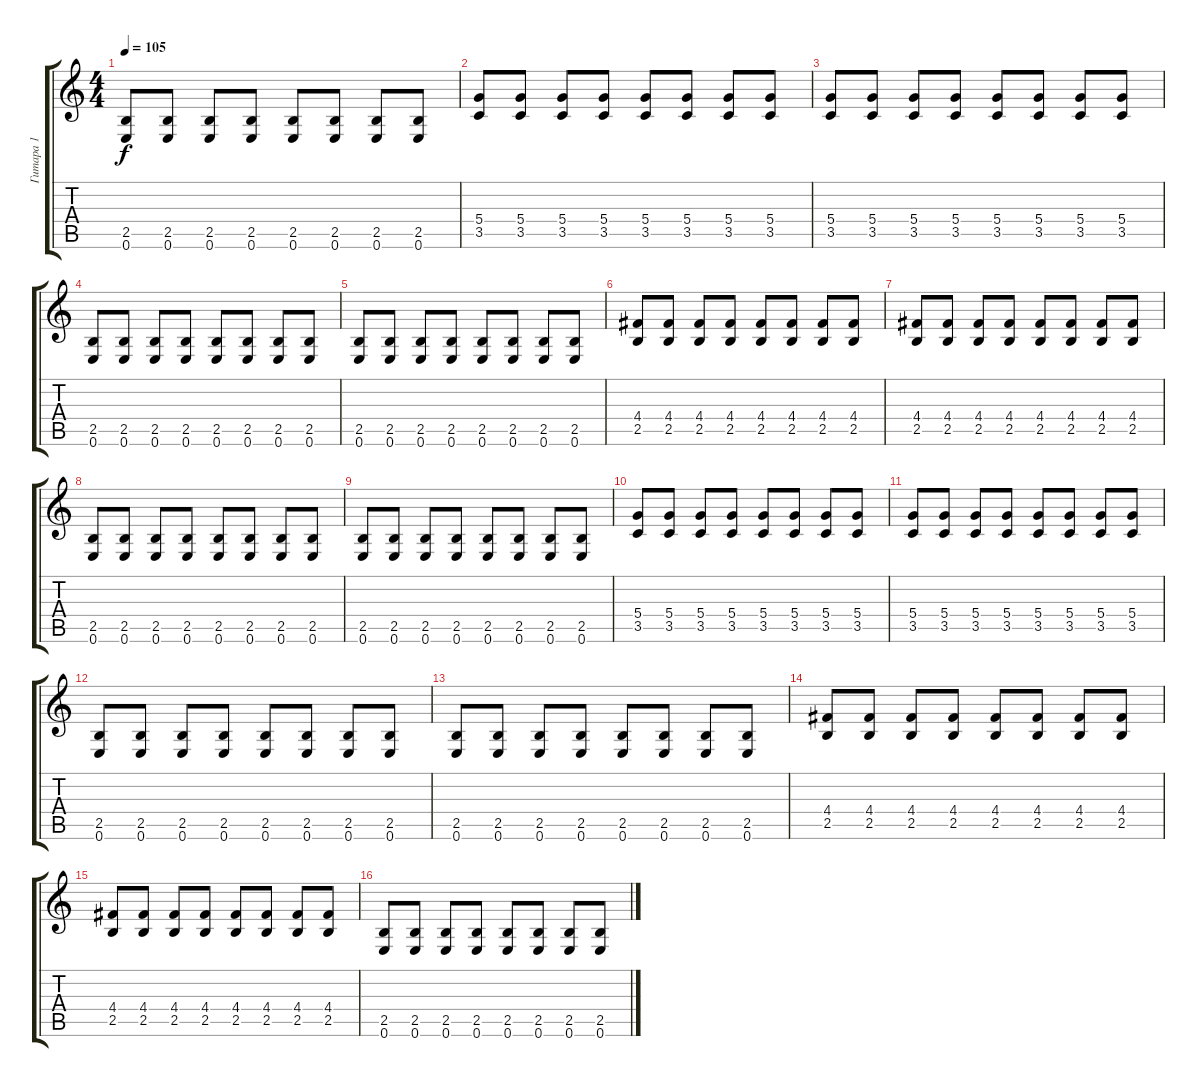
\track ("Гитара 1" "Гитара 1") {instrument acousticguitarsteel}
\staff {score tabs}
\tuning (E4 B3 G3 D3 A2 E2) {hide}
\ts (4 4)
\tempo 105
\clef g2
\ks c
(2.5 0.6).8{dy f} (2.5 0.6).8 (2.5 0.6).8 (2.5 0.6).8 (2.5 0.6).8 (2.5 0.6).8 (2.5 0.6).8 (2.5 0.6).8 |
(5.4 3.5).8 (5.4 3.5).8 (5.4 3.5).8 (5.4 3.5).8 (5.4 3.5).8 (5.4 3.5).8 (5.4 3.5).8 (5.4 3.5).8 |
(5.4 3.5).8 (5.4 3.5).8 (5.4 3.5).8 (5.4 3.5).8 (5.4 3.5).8 (5.4 3.5).8 (5.4 3.5).8 (5.4 3.5).8 |
(2.5 0.6).8 (2.5 0.6).8 (2.5 0.6).8 (2.5 0.6).8 (2.5 0.6).8 (2.5 0.6).8 (2.5 0.6).8 (2.5 0.6).8 |
(2.5 0.6).8 (2.5 0.6).8 (2.5 0.6).8 (2.5 0.6).8 (2.5 0.6).8 (2.5 0.6).8 (2.5 0.6).8 (2.5 0.6).8 |
(4.4 2.5).8 (4.4 2.5).8 (4.4 2.5).8 (4.4 2.5).8 (4.4 2.5).8 (4.4 2.5).8 (4.4 2.5).8 (4.4 2.5).8 |
(4.4 2.5).8 (4.4 2.5).8 (4.4 2.5).8 (4.4 2.5).8 (4.4 2.5).8 (4.4 2.5).8 (4.4 2.5).8 (4.4 2.5).8 |
(2.5 0.6).8 (2.5 0.6).8 (2.5 0.6).8 (2.5 0.6).8 (2.5 0.6).8 (2.5 0.6).8 (2.5 0.6).8 (2.5 0.6).8 |
(2.5 0.6).8 (2.5 0.6).8 (2.5 0.6).8 (2.5 0.6).8 (2.5 0.6).8 (2.5 0.6).8 (2.5 0.6).8 (2.5 0.6).8 |
(5.4 3.5).8 (5.4 3.5).8 (5.4 3.5).8 (5.4 3.5).8 (5.4 3.5).8 (5.4 3.5).8 (5.4 3.5).8 (5.4 3.5).8 |
(5.4 3.5).8 (5.4 3.5).8 (5.4 3.5).8 (5.4 3.5).8 (5.4 3.5).8 (5.4 3.5).8 (5.4 3.5).8 (5.4 3.5).8 |
(2.5 0.6).8 (2.5 0.6).8 (2.5 0.6).8 (2.5 0.6).8 (2.5 0.6).8 (2.5 0.6).8 (2.5 0.6).8 (2.5 0.6).8 |
(2.5 0.6).8 (2.5 0.6).8 (2.5 0.6).8 (2.5 0.6).8 (2.5 0.6).8 (2.5 0.6).8 (2.5 0.6).8 (2.5 0.6).8 |
(4.4 2.5).8 (4.4 2.5).8 (4.4 2.5).8 (4.4 2.5).8 (4.4 2.5).8 (4.4 2.5).8 (4.4 2.5).8 (4.4 2.5).8 |
(4.4 2.5).8 (4.4 2.5).8 (4.4 2.5).8 (4.4 2.5).8 (4.4 2.5).8 (4.4 2.5).8 (4.4 2.5).8 (4.4 2.5).8 |
(2.5 0.6).8 (2.5 0.6).8 (2.5 0.6).8 (2.5 0.6).8 (2.5 0.6).8 (2.5 0.6).8 (2.5 0.6).8 (2.5 0.6).8
